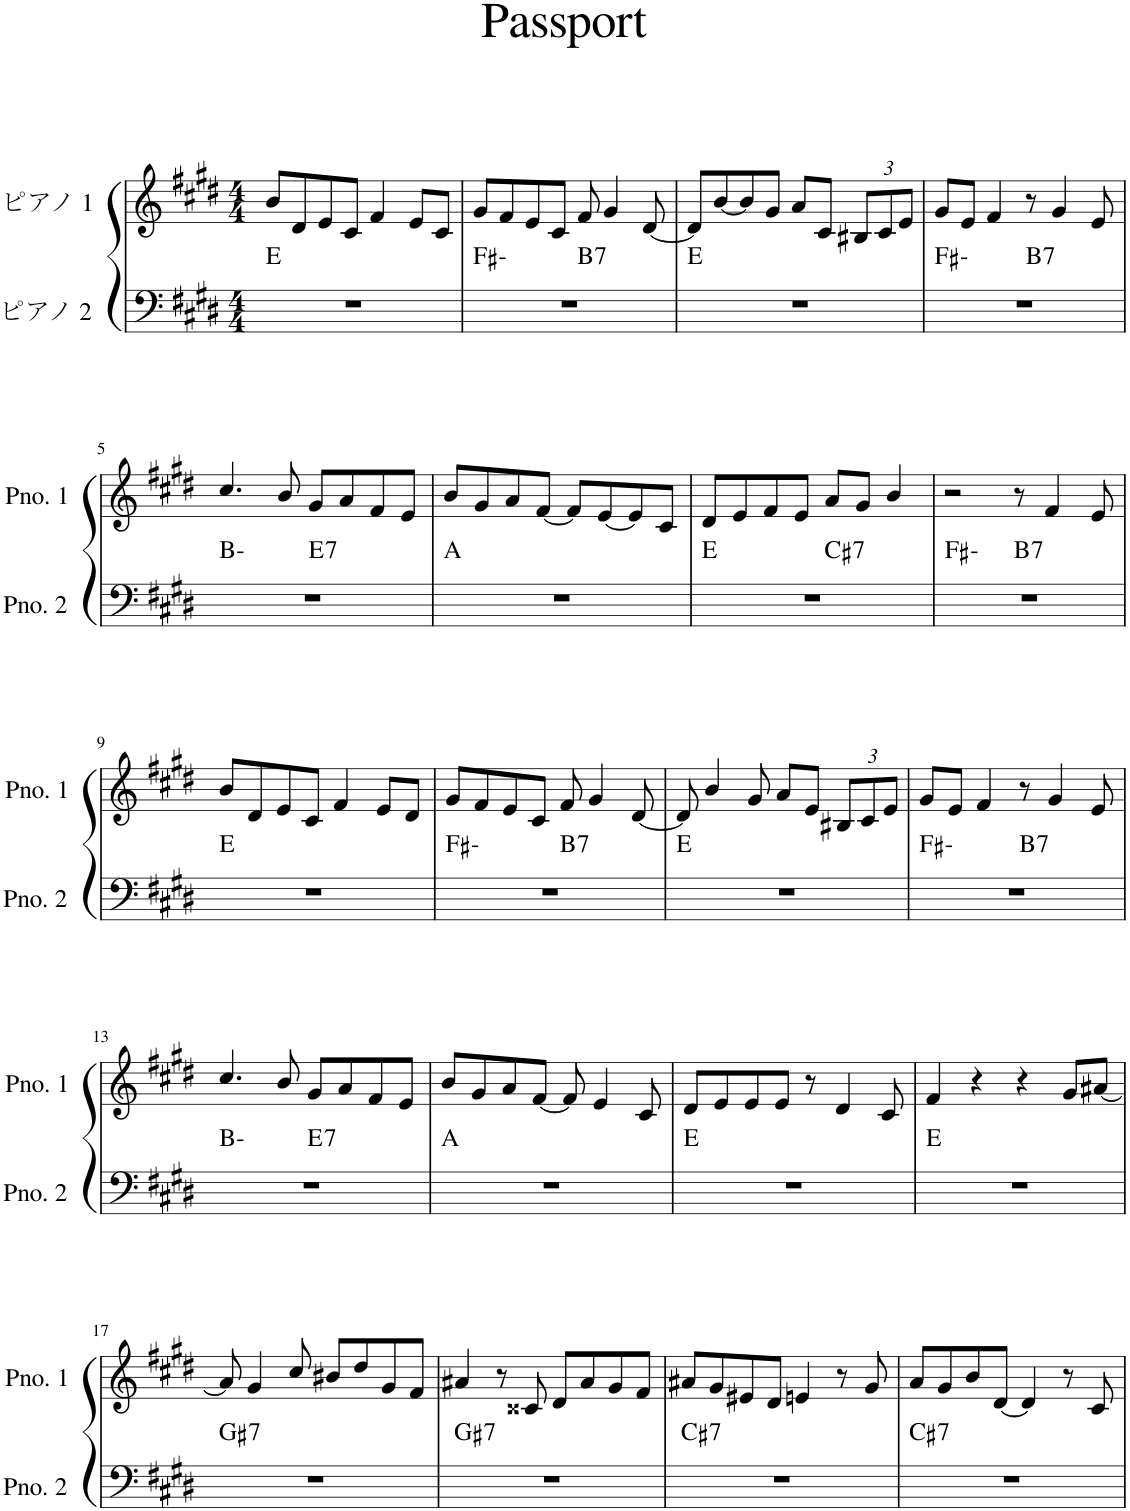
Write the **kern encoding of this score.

**kern	**harte	**kern
*part2	*part2	*part1
*staff2	*	*staff1
*I"ピアノ 2	*	*I"ピアノ 1
*clefF4	*	*clefG2
*k[f#c#g#d#]	*	*k[f#c#g#d#]
*M4/4	*	*M4/4
=1	=1	=1
1r	E:maj	8b/L
.	.	8d#/
.	.	8e/
.	.	8c#/J
.	.	4f#/
.	.	8e/L
.	.	8c#/J
=2	=2	=2
*^	*	*
1r	2ryy	F#:min	8g#/L
.	.	.	8f#/
.	.	.	8e/
.	.	.	8c#/J
!	!	!LO:H:kt=7	!
.	2ryy	B:7	8f#/
.	.	.	4g#/
.	.	.	[8d#/
*v	*v	*	*
=3	=3	=3
1r	E:maj	8d#/L]
.	.	[8b/
.	.	8b/]
.	.	8g#/J
.	.	8a/L
.	.	8c#/J
*	*	*Xbrackettup
.	.	12B#X/L
.	.	12c#/
.	.	12e/J
=4	=4	=4
*^	*	*
1r	2ryy	F#:min	8g#/L
.	.	.	8e/J
.	.	.	4f#/
!	!	!LO:H:kt=7	!
.	2ryy	B:7	8r
.	.	.	4g#/
.	.	.	8e/
!!LO:LB:g=z
=5	=5	=5	=5
1r	2ryy	B:min	4.cc#/
.	.	.	8b/
!	!	!LO:H:kt=7	!
.	2ryy	E:7	8g#/L
.	.	.	8a/
.	.	.	8f#/
.	.	.	8e/J
*v	*v	*	*
=6	=6	=6
1r	A:maj	8b/L
.	.	8g#/
.	.	8a/
.	.	[8f#/J
.	.	8f#/L]
.	.	[8e/
.	.	8e/]
.	.	8c#/J
=7	=7	=7
*^	*	*
1r	2ryy	E:maj	8d#/L
.	.	.	8e/
.	.	.	8f#/
.	.	.	8e/J
!	!	!LO:H:kt=7	!
.	2ryy	C#:7	8a/L
.	.	.	8g#/J
.	.	.	4b/
=8	=8	=8	=8
1r	2ryy	F#:min	2r
!	!	!LO:H:kt=7	!
.	2ryy	B:7	8r
.	.	.	4f#/
.	.	.	8e/
*v	*v	*	*
!!LO:LB:g=z
=9	=9	=9
1r	E:maj	8b/L
.	.	8d#/
.	.	8e/
.	.	8c#/J
.	.	4f#/
.	.	8e/L
.	.	8d#/J
=10	=10	=10
*^	*	*
1r	2ryy	F#:min	8g#/L
.	.	.	8f#/
.	.	.	8e/
.	.	.	8c#/J
!	!	!LO:H:kt=7	!
.	2ryy	B:7	8f#/
.	.	.	4g#/
.	.	.	[8d#/
*v	*v	*	*
=11	=11	=11
1r	E:maj	8d#/]
.	.	4b/
.	.	8g#/
.	.	8a/L
.	.	8e/J
.	.	12B#X/L
.	.	12c#/
.	.	12e/J
=12	=12	=12
*^	*	*
1r	2ryy	F#:min	8g#/L
.	.	.	8e/J
.	.	.	4f#/
!	!	!LO:H:kt=7	!
.	2ryy	B:7	8r
.	.	.	4g#/
.	.	.	8e/
!!LO:LB:g=z
=13	=13	=13	=13
1r	2ryy	B:min	4.cc#/
.	.	.	8b/
!	!	!LO:H:kt=7	!
.	2ryy	E:7	8g#/L
.	.	.	8a/
.	.	.	8f#/
.	.	.	8e/J
*v	*v	*	*
=14	=14	=14
1r	A:maj	8b/L
.	.	8g#/
.	.	8a/
.	.	[8f#/J
.	.	8f#/]
.	.	4e/
.	.	8c#/
=15	=15	=15
1r	E:maj	8d#/L
.	.	8e/
.	.	8e/
.	.	8e/J
.	.	8r
.	.	4d#/
.	.	8c#/
=16	=16	=16
1r	E:maj	4f#/
.	.	4r
.	.	4r
.	.	8g#/L
.	.	[8a#X/J
!!LO:LB:g=z
=17	=17	=17
!	!LO:H:kt=7	!
1r	G#:7	8a#/]
.	.	4g#/
.	.	8cc#/
.	.	8b#X/L
.	.	8dd#/
.	.	8g#/
.	.	8f#/J
=18	=18	=18
!	!LO:H:kt=7	!
1r	G#:7	4a#X/
.	.	8r
.	.	8c##X/
.	.	8d#/L
.	.	8a#/
.	.	8g#/
.	.	8f#/J
=19	=19	=19
!	!LO:H:kt=7	!
1r	C#:7	8a#X/L
.	.	8g#/
.	.	8e#X/
.	.	8d#/J
.	.	4en/
.	.	8r
.	.	8g#/
=20	=20	=20
!	!LO:H:kt=7	!
1r	C#:7	8a/L
.	.	8g#/
.	.	8b/
.	.	[8d#/J
.	.	4d#/]
.	.	8r
.	.	8c#/
=	=	=
*-	*-	*-
